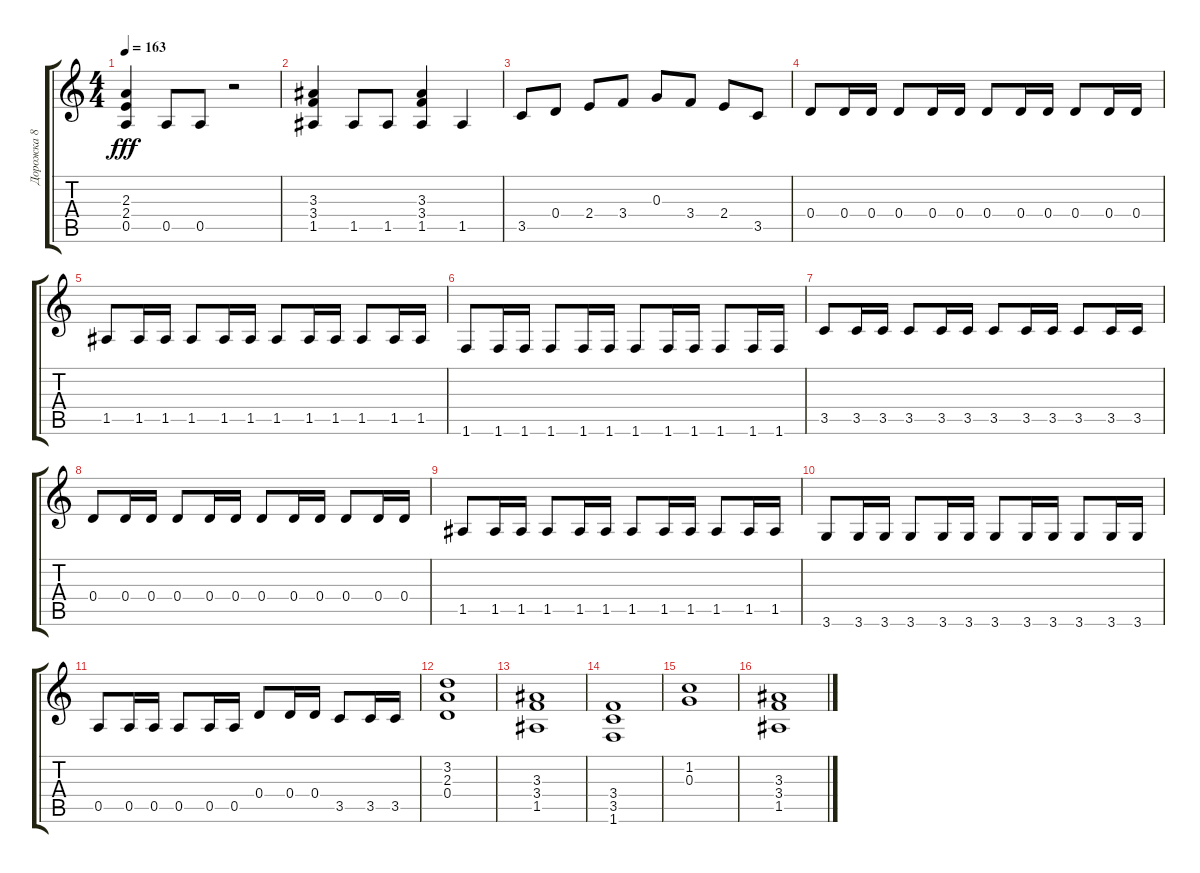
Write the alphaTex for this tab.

\track ("Дорожка 8" "Дорожка 8") {instrument overdrivenguitar}
\staff {score tabs}
\tuning (E4 B3 G3 D3 A2 E2) {hide}
\ts (4 4)
\tempo 163
\clef g2
\ks c
(2.3 2.4 0.5).4{dy fff} 0.5.8 0.5.8 r.2 |
(3.3 3.4 1.5).4 1.5.8 1.5.8 (3.3 3.4 1.5).4 1.5.4 |
3.5.8 0.4.8 2.4.8 3.4.8 0.3.8 3.4.8 2.4.8 3.5.8 |
0.4.8 0.4.16 0.4.16 0.4.8 0.4.16 0.4.16 0.4.8 0.4.16 0.4.16 0.4.8 0.4.16 0.4.16 |
1.5.8 1.5.16 1.5.16 1.5.8 1.5.16 1.5.16 1.5.8 1.5.16 1.5.16 1.5.8 1.5.16 1.5.16 |
1.6.8 1.6.16 1.6.16 1.6.8 1.6.16 1.6.16 1.6.8 1.6.16 1.6.16 1.6.8 1.6.16 1.6.16 |
3.5.8 3.5.16 3.5.16 3.5.8 3.5.16 3.5.16 3.5.8 3.5.16 3.5.16 3.5.8 3.5.16 3.5.16 |
0.4.8 0.4.16 0.4.16 0.4.8 0.4.16 0.4.16 0.4.8 0.4.16 0.4.16 0.4.8 0.4.16 0.4.16 |
1.5.8 1.5.16 1.5.16 1.5.8 1.5.16 1.5.16 1.5.8 1.5.16 1.5.16 1.5.8 1.5.16 1.5.16 |
3.6.8 3.6.16 3.6.16 3.6.8 3.6.16 3.6.16 3.6.8 3.6.16 3.6.16 3.6.8 3.6.16 3.6.16 |
0.5.8 0.5.16 0.5.16 0.5.8 0.5.16 0.5.16 0.4.8 0.4.16 0.4.16 3.5.8 3.5.16 3.5.16 |
(3.2 2.3 0.4).1 |
(3.3 3.4 1.5).1 |
(3.4 3.5 1.6).1 |
(1.2 0.3).1 |
(3.3 3.4 1.5).1
